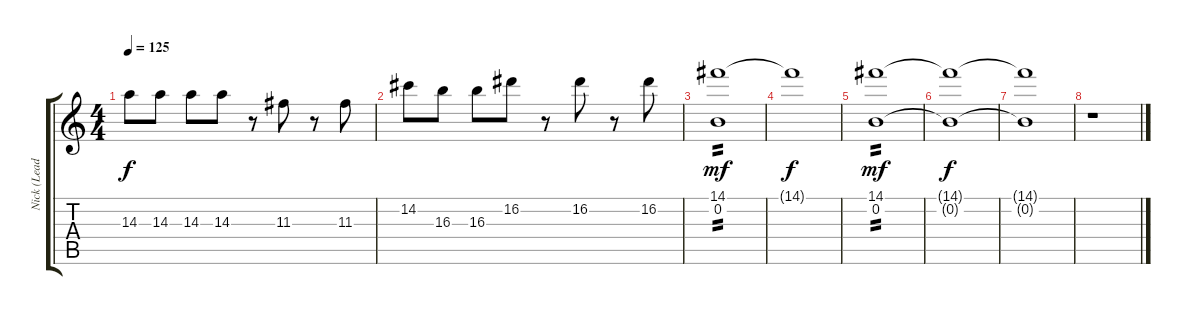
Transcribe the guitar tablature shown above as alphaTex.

\track ("Nick (Lead)" "Nick (Lead") {instrument distortionguitar}
\staff {score tabs}
\tuning (E4 B3 G3 D3 A2 E2) {hide}
\ts (4 4)
\tempo 125
\clef g2
\ks c
14.3.8{dy f} 14.3.8 14.3.8 14.3.8 r.8 11.3.8 r.8 11.3.8 |
14.2.8 16.3.8 16.3.8 16.2.8 r.8 16.2.8 r.8 16.2.8 |
(14.1 0.2).1{tp 2 dy mf} |
14.1{t}.1{dy f} |
(14.1 0.2).1{tp 2 dy mf} |
(14.1{t} 0.2{t}).1{dy f} |
(14.1{t} 0.2{t}).1 |
r.1
